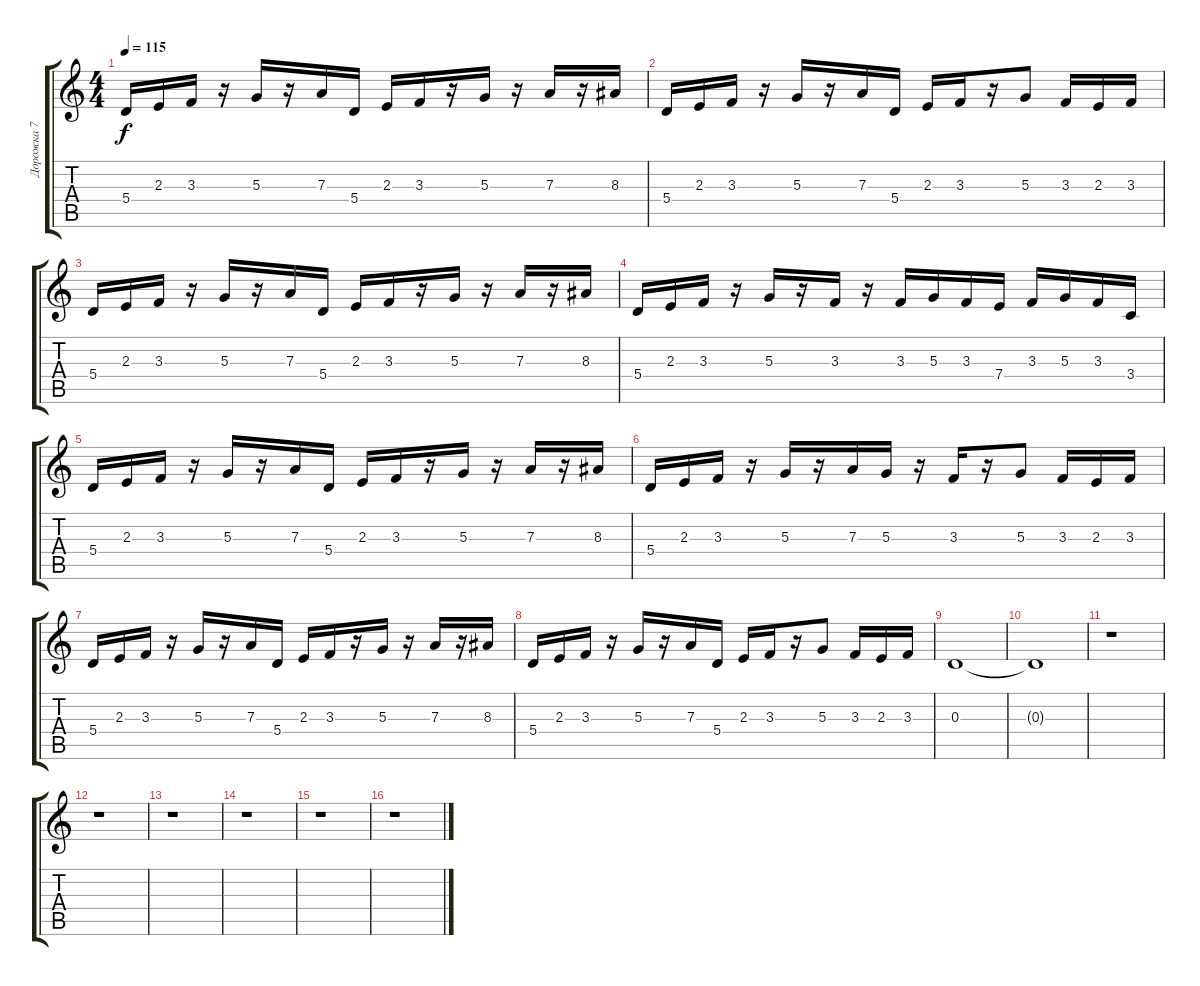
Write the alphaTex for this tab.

\track ("Дорожка 7" "Дорожка 7") {instrument fiddle}
\staff {score tabs}
\tuning (B4 Gb4 D4 A3 E3 B2) {hide}
\ts (4 4)
\tempo 115
\clef g2
\ks c
5.4.16{dy f} 2.3.16 3.3.16 r.16 5.3.16 r.16 7.3.16 5.4.16 2.3.16 3.3.16 r.16 5.3.16 r.16 7.3.16 r.16 8.3.16 |
5.4.16 2.3.16 3.3.16 r.16 5.3.16 r.16 7.3.16 5.4.16 2.3.16 3.3.16 r.16 5.3.8 3.3.16 2.3.16 3.3.16 |
5.4.16 2.3.16 3.3.16 r.16 5.3.16 r.16 7.3.16 5.4.16 2.3.16 3.3.16 r.16 5.3.16 r.16 7.3.16 r.16 8.3.16 |
5.4.16 2.3.16 3.3.16 r.16 5.3.16 r.16 3.3.16 r.16 3.3.16 5.3.16 3.3.16 7.4.16 3.3.16 5.3.16 3.3.16 3.4.16 |
5.4.16 2.3.16 3.3.16 r.16 5.3.16 r.16 7.3.16 5.4.16 2.3.16 3.3.16 r.16 5.3.16 r.16 7.3.16 r.16 8.3.16 |
5.4.16 2.3.16 3.3.16 r.16 5.3.16 r.16 7.3.16 5.3.16 r.16 3.3.16 r.16 5.3.8 3.3.16 2.3.16 3.3.16 |
5.4.16 2.3.16 3.3.16 r.16 5.3.16 r.16 7.3.16 5.4.16 2.3.16 3.3.16 r.16 5.3.16 r.16 7.3.16 r.16 8.3.16 |
5.4.16 2.3.16 3.3.16 r.16 5.3.16 r.16 7.3.16 5.4.16 2.3.16 3.3.16 r.16 5.3.8 3.3.16 2.3.16 3.3.16 |
0.3.1 |
0.3{t}.1 |
r.1 |
r.1 |
r.1 |
r.1 |
r.1 |
r.1
